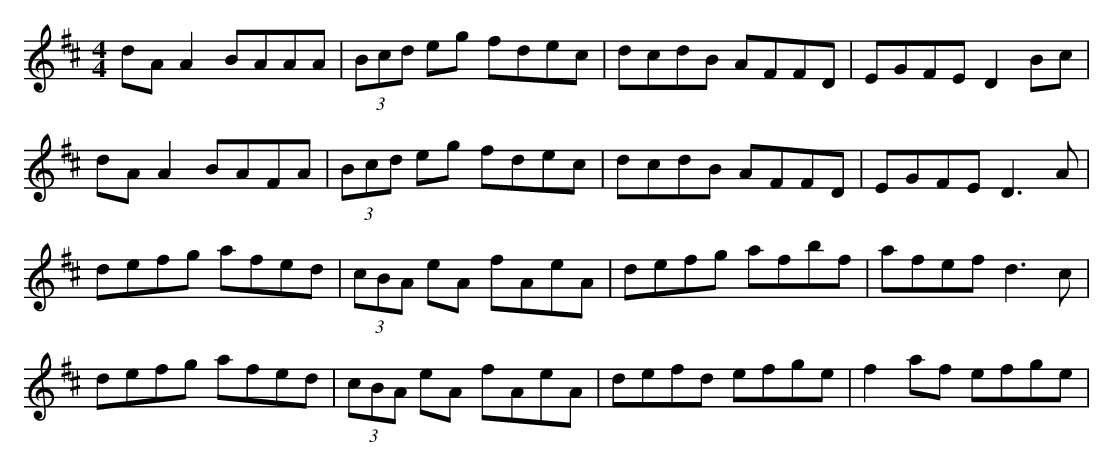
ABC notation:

X:1
M:4/4
K:D
dA A2 BAAA|(3Bcd eg fdec|dcdB AFFD|EGFE D2 Bc|
dA A2 BAFA|(3Bcd eg fdec|dcdB AFFD|EGFE D3 A|
defg afed|(3cBA eA fAeA|defg afbf|afef d3 c|
defg afed|(3cBA eA fAeA|defd efge|f2 af efge|
